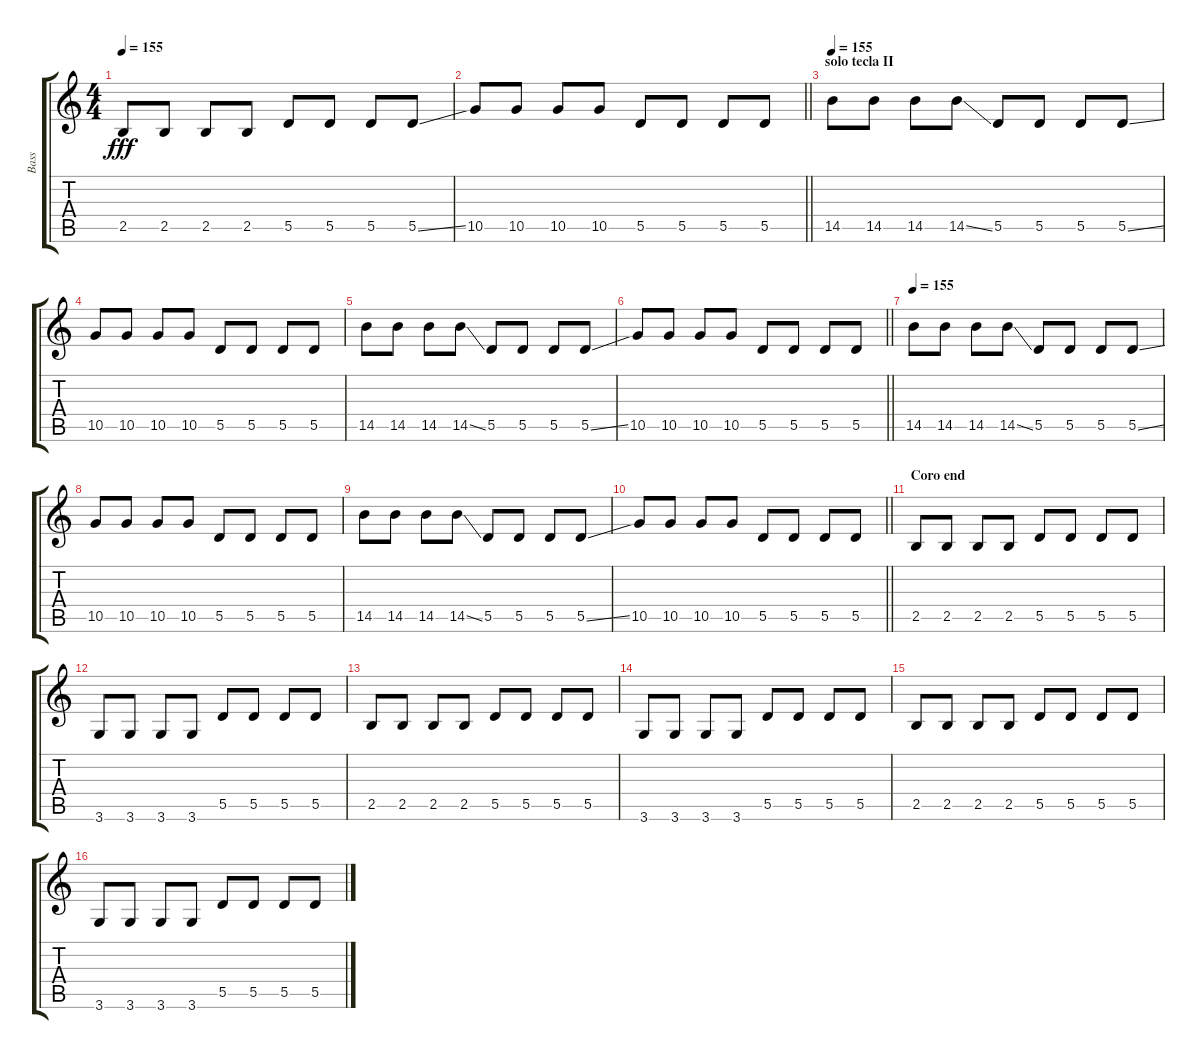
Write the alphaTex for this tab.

\track ("Bass" "Bass") {instrument electricbasspick}
\staff {score tabs}
\tuning (E4 B3 G3 D3 A2 E2) {hide}
\ts (4 4)
\tempo 155
\clef g2
\ks c
2.5.8{dy fff} 2.5.8 2.5.8 2.5.8 5.5.8 5.5.8 5.5.8 5.5{ss}.8 |
\barLineRight lightlight
10.5.8 10.5.8 10.5.8 10.5.8 5.5.8 5.5.8 5.5.8 5.5.8 |
\section ("" "solo tecla II")
\tempo 155
14.5.8 14.5.8 14.5.8 14.5{ss}.8 5.5.8 5.5.8 5.5.8 5.5{ss}.8 |
10.5.8 10.5.8 10.5.8 10.5.8 5.5.8 5.5.8 5.5.8 5.5.8 |
14.5.8 14.5.8 14.5.8 14.5{ss}.8 5.5.8 5.5.8 5.5.8 5.5{ss}.8 |
\barLineRight lightlight
10.5.8 10.5.8 10.5.8 10.5.8 5.5.8 5.5.8 5.5.8 5.5.8 |
\tempo 155
14.5.8 14.5.8 14.5.8 14.5{ss}.8 5.5.8 5.5.8 5.5.8 5.5{ss}.8 |
10.5.8 10.5.8 10.5.8 10.5.8 5.5.8 5.5.8 5.5.8 5.5.8 |
14.5.8 14.5.8 14.5.8 14.5{ss}.8 5.5.8 5.5.8 5.5.8 5.5{ss}.8 |
\barLineRight lightlight
10.5.8 10.5.8 10.5.8 10.5.8 5.5.8 5.5.8 5.5.8 5.5.8 |
\section ("" "Coro end")
2.5.8 2.5.8 2.5.8 2.5.8 5.5.8 5.5.8 5.5.8 5.5.8 |
3.6.8 3.6.8 3.6.8 3.6.8 5.5.8 5.5.8 5.5.8 5.5.8 |
2.5.8 2.5.8 2.5.8 2.5.8 5.5.8 5.5.8 5.5.8 5.5.8 |
3.6.8 3.6.8 3.6.8 3.6.8 5.5.8 5.5.8 5.5.8 5.5.8 |
2.5.8 2.5.8 2.5.8 2.5.8 5.5.8 5.5.8 5.5.8 5.5.8 |
3.6.8 3.6.8 3.6.8 3.6.8 5.5.8 5.5.8 5.5.8 5.5.8
